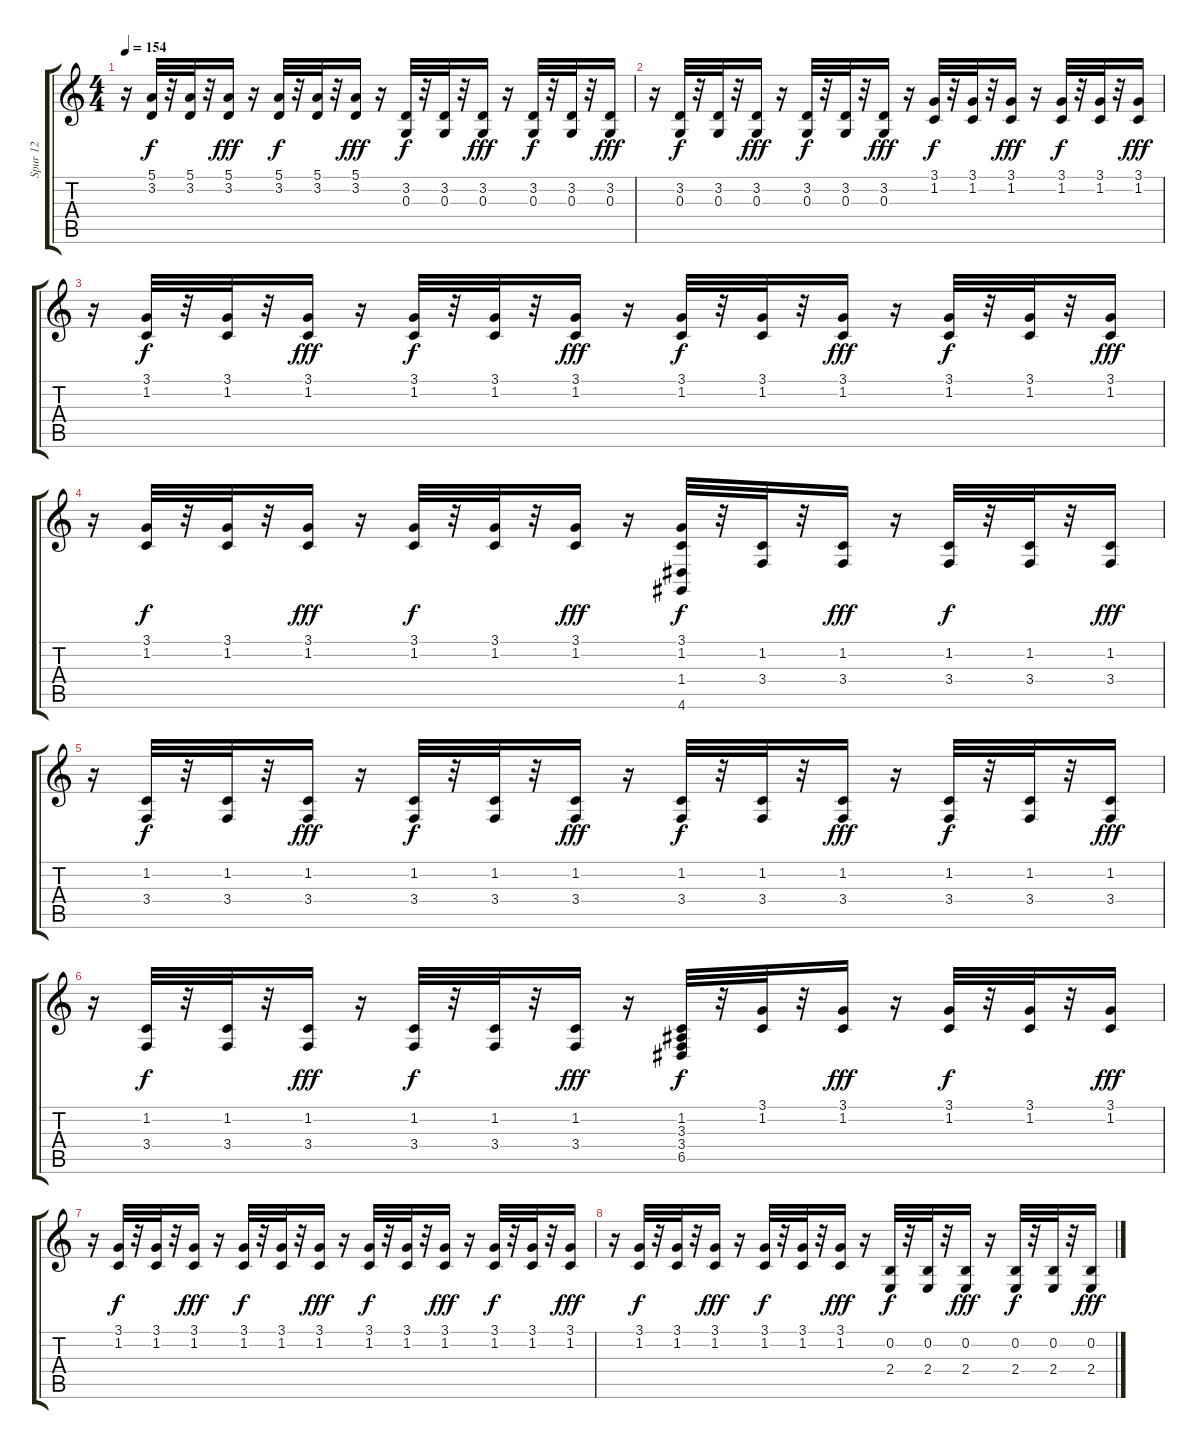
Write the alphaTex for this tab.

\track ("Spur 12" "Spur 12") {instrument lead2sawtooth}
\staff {score tabs}
\tuning (E4 B3 G3 D3 A2 E2) {hide}
\ts (4 4)
\tempo 154
\clef g2
\ks c
r.16{dy fff} (5.1 3.2).32{dy f} r.32 (5.1 3.2).32 r.32 (5.1 3.2).16{dy fff} r.16 (5.1 3.2).32{dy f} r.32 (5.1 3.2).32 r.32 (5.1 3.2).16{dy fff} r.16 (3.2 0.3).32{dy f} r.32 (3.2 0.3).32 r.32 (3.2 0.3).16{dy fff} r.16 (3.2 0.3).32{dy f} r.32 (3.2 0.3).32 r.32 (3.2 0.3).16{dy fff} |
r.16 (3.2 0.3).32{dy f} r.32 (3.2 0.3).32 r.32 (3.2 0.3).16{dy fff} r.16 (3.2 0.3).32{dy f} r.32 (3.2 0.3).32 r.32 (3.2 0.3).16{dy fff} r.16 (3.1 1.2).32{dy f} r.32 (3.1 1.2).32 r.32 (3.1 1.2).16{dy fff} r.16 (3.1 1.2).32{dy f} r.32 (3.1 1.2).32 r.32 (3.1 1.2).16{dy fff} |
r.16 (3.1 1.2).32{dy f} r.32 (3.1 1.2).32 r.32 (3.1 1.2).16{dy fff} r.16 (3.1 1.2).32{dy f} r.32 (3.1 1.2).32 r.32 (3.1 1.2).16{dy fff} r.16 (3.1 1.2).32{dy f} r.32 (3.1 1.2).32 r.32 (3.1 1.2).16{dy fff} r.16 (3.1 1.2).32{dy f} r.32 (3.1 1.2).32 r.32 (3.1 1.2).16{dy fff} |
r.16 (3.1 1.2).32{dy f} r.32 (3.1 1.2).32 r.32 (3.1 1.2).16{dy fff} r.16 (3.1 1.2).32{dy f} r.32 (3.1 1.2).32 r.32 (3.1 1.2).16{dy fff} r.16 (3.1 1.2 1.4 4.6).32{dy f} r.32 (1.2 3.4).32 r.32 (1.2 3.4).16{dy fff} r.16 (1.2 3.4).32{dy f} r.32 (1.2 3.4).32 r.32 (1.2 3.4).16{dy fff} |
r.16 (1.2 3.4).32{dy f} r.32 (1.2 3.4).32 r.32 (1.2 3.4).16{dy fff} r.16 (1.2 3.4).32{dy f} r.32 (1.2 3.4).32 r.32 (1.2 3.4).16{dy fff} r.16 (1.2 3.4).32{dy f} r.32 (1.2 3.4).32 r.32 (1.2 3.4).16{dy fff} r.16 (1.2 3.4).32{dy f} r.32 (1.2 3.4).32 r.32 (1.2 3.4).16{dy fff} |
r.16 (1.2 3.4).32{dy f} r.32 (1.2 3.4).32 r.32 (1.2 3.4).16{dy fff} r.16 (1.2 3.4).32{dy f} r.32 (1.2 3.4).32 r.32 (1.2 3.4).16{dy fff} r.16 (1.2 3.3 3.4 6.5).32{dy f} r.32 (3.1 1.2).32 r.32 (3.1 1.2).16{dy fff} r.16 (3.1 1.2).32{dy f} r.32 (3.1 1.2).32 r.32 (3.1 1.2).16{dy fff} |
r.16 (3.1 1.2).32{dy f} r.32 (3.1 1.2).32 r.32 (3.1 1.2).16{dy fff} r.16 (3.1 1.2).32{dy f} r.32 (3.1 1.2).32 r.32 (3.1 1.2).16{dy fff} r.16 (3.1 1.2).32{dy f} r.32 (3.1 1.2).32 r.32 (3.1 1.2).16{dy fff} r.16 (3.1 1.2).32{dy f} r.32 (3.1 1.2).32 r.32 (3.1 1.2).16{dy fff} |
r.16 (3.1 1.2).32{dy f} r.32 (3.1 1.2).32 r.32 (3.1 1.2).16{dy fff} r.16 (3.1 1.2).32{dy f} r.32 (3.1 1.2).32 r.32 (3.1 1.2).16{dy fff} r.16 (0.2 2.4).32{dy f} r.32 (0.2 2.4).32 r.32 (0.2 2.4).16{dy fff} r.16 (0.2 2.4).32{dy f} r.32 (0.2 2.4).32 r.32 (0.2 2.4).16{dy fff}
